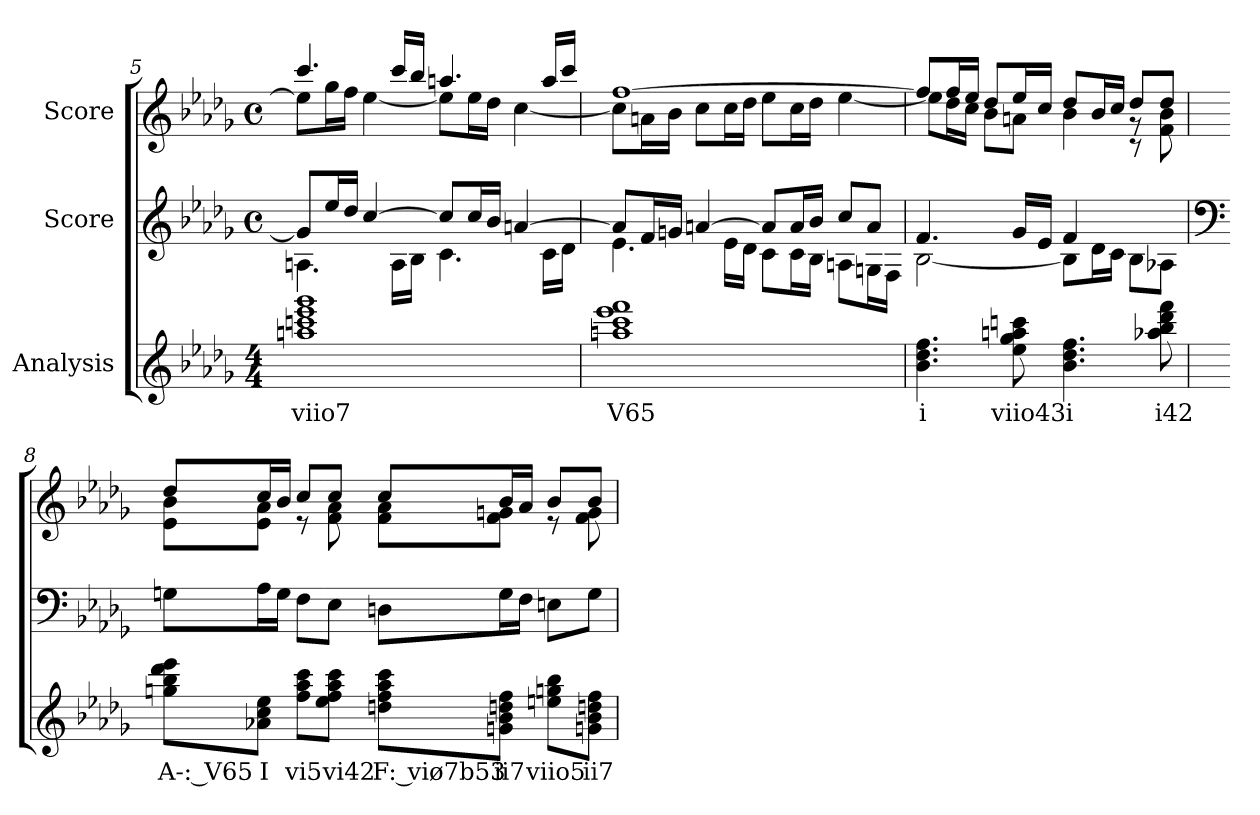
**kern	**text	**kern	**kern
*part3	*part3	*part2	*part1
*staff3	*staff3	*staff2	*staff1
*I"Analysis	*	*I"Score	*I"Score
*	*	*clefG2	*clefG2
*k[b-e-a-d-g-]	*	*k[b-e-a-d-g-]	*k[b-e-a-d-g-]
*M4/4	*	*M4/4	*M4/4
*	*	*met(c)	*met(c)
=5	=5	=5	=5
*	*	*^	*^
1aan 1cccn 1eee- 1ggg-	viio7	8g-/L]	4.An\	4.ccc/	8ee-\L]
.	.	16ee-/L	.	.	16gg-\L
.	.	16dd-/JJ	.	.	16ff\JJ
.	.	[4cc/	.	.	[4ee-\
.	.	.	16A\LL	16ccc/LL	.
.	.	.	16B-\JJ	16bb-/JJ	.
.	.	8cc/L]	4.c\	4.aan/	8ee-\L]
.	.	16cc/L	.	.	16ee-\L
.	.	16b-/JJ	.	.	16dd-\JJ
.	.	[4an/	.	.	[4cc\
.	.	.	16c\LL	16aa/LL	.
.	.	.	16d-\JJ	16ccc/JJ	.
=6	=6	=6	=6	=6	=6
1aan 1ccc 1eee- 1fff	V65	8a/L]	4.e-\	[1ff	8cc\L]
.	.	16f/L	.	.	16an\L
.	.	16gn/JJ	.	.	16b-\JJ
.	.	[4an/	.	.	8cc\L
.	.	.	16e-\LL	.	16cc\L
.	.	.	16d-\JJ	.	16dd-\JJ
.	.	8a/L]	8c\L	.	8ee-\L
.	.	16a/L	16c\L	.	16cc\L
.	.	16b-/JJ	16B-\JJ	.	16dd-\JJ
.	.	8cc/L	8An\L	.	[4ee-\
.	.	8a/J	16Gn\L	.	.
.	.	.	16F\JJ	.	.
!!LO:LB:g=z	!!
=7	=7	=7	=7	=7	=7
4.b- 4.dd- 4.ff	i	4.f/	[2B-\	8ff/L]	8ee-\L]
.	.	.	.	16ff/L	16dd-\L
.	.	.	.	16ee-/JJ	16cc\JJ
.	.	.	.	8dd-/L	8b-\L
8ee- 8gg- 8aan 8cccn	viio43	16g-/LL	.	16ee-/L	8an\J
.	.	16e-/JJ	.	16cc/JJ	.
4.b- 4.dd- 4.ff	i	4f/	8B-\L]	8dd-/L	4b-\
.	.	.	16d-\L	16b-/L	.
.	.	.	16c\JJ	16cc/JJ	.
.	.	8rbbb	8B-\L	8dd-/L	8r
8aa-X 8bb- 8ddd- 8fff	i42	8ryy	8A-X\J	8dd-/J	8f\ 8b-\
*	*	*v	*v	*	*
=8	=8	=8	=8	=8
*	*	*clefF4	*	*
8ggn 8bb- 8ddd- 8eee-L	A-: V65	8Gn\L	8dd-/L	8e-\ 8b-\L
8a-X 8cc 8ee-J	I	16A-\L	16cc/L	8e-\ 8a-\J
.	.	16G\JJ	16b-/JJ	.
8ff 8aa- 8cccL	vi5	8F\L	8cc/L	8r
8ee- 8ff 8aa- 8cccJ	vi42	8E-\J	8cc/J	8f\ 8a-\
8ddn 8ff 8aa- 8cccL	F: viø7b53	8Dn\L	8cc/L	8f\ 8a-\L
8gn 8b- 8ddn 8ffJ	ii7	16G\L	16b-/L	8f\ 8gn\J
.	.	16F\JJ	16a-/JJ	.
8een 8ggn 8bb-L	viio5	8En\L	8b-/L	8r
8gn 8b- 8ddn 8ffJ	ii7	8G\J	8b-/J	8f\ 8g\
*	*	*	*v	*v
=	=	=	=
*-	*-	*-	*-
